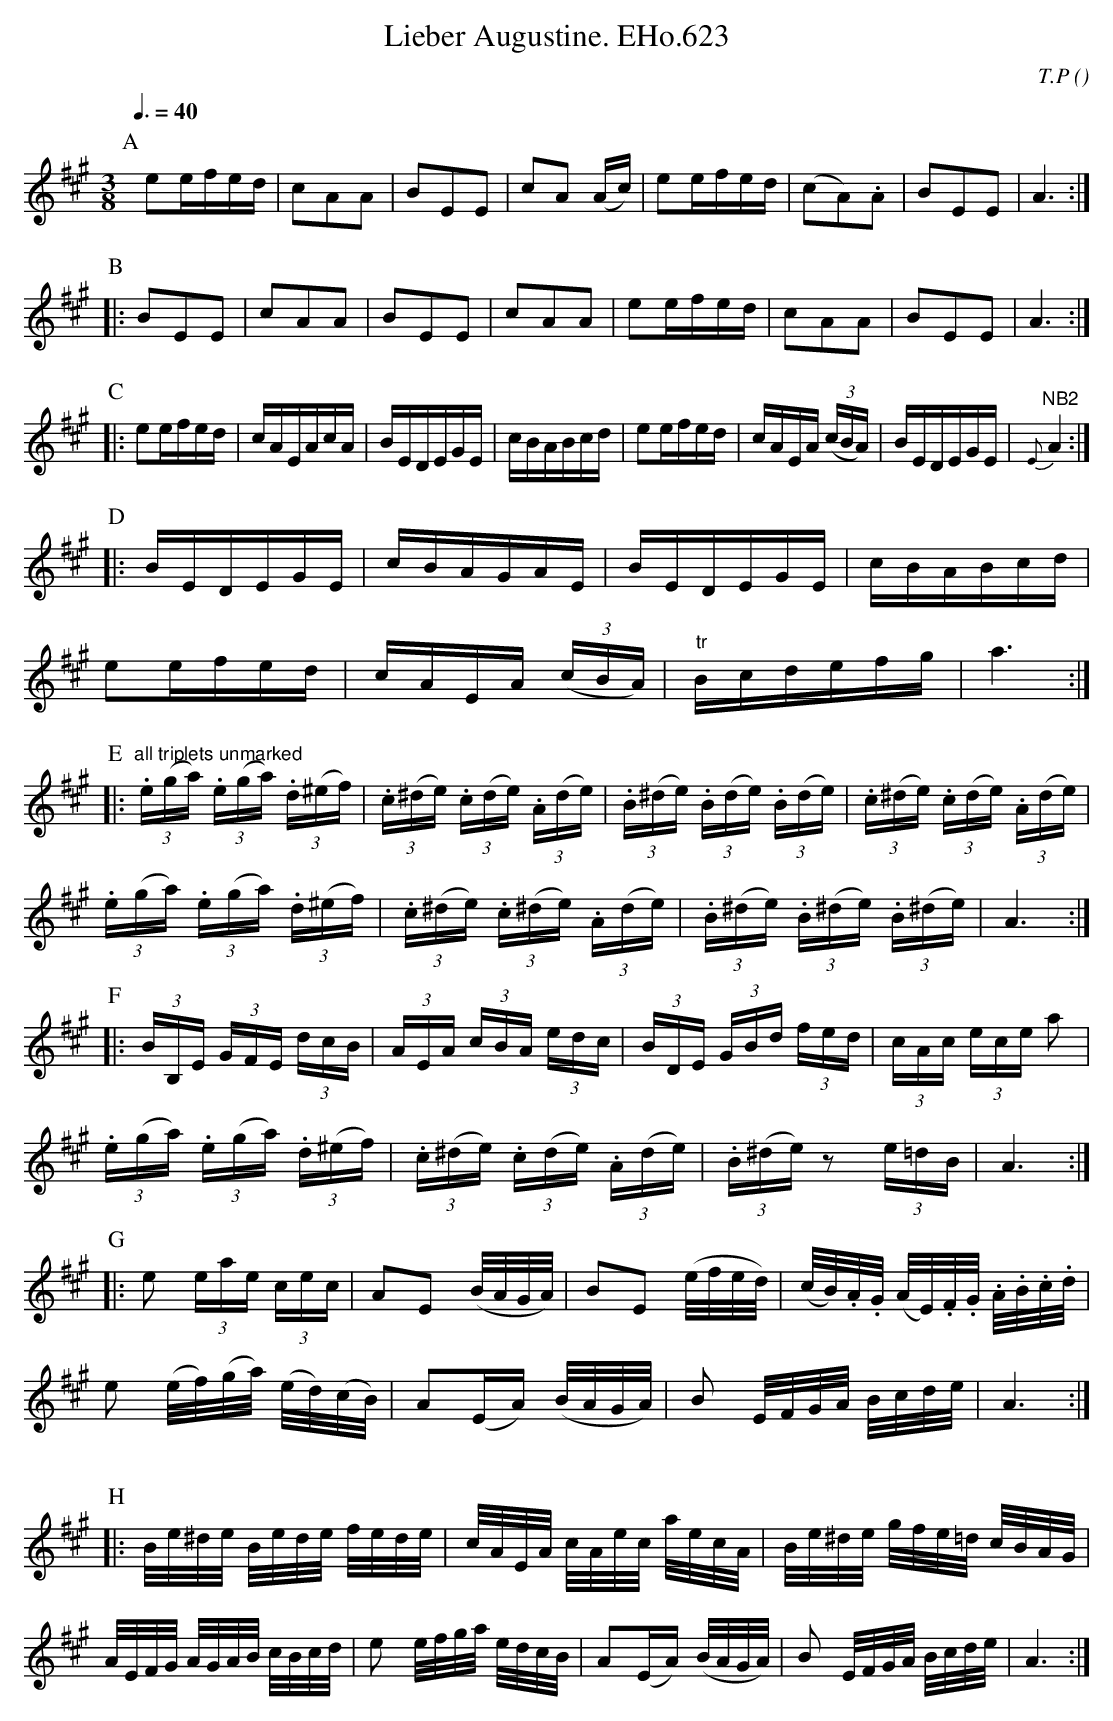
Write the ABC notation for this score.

X:1
T:Lieber Augustine. EHo.623
M:3/8
L:1/16
Q:3/8=40
C:T.P
O:
K:A
P:A
ye2efed | c2A2A2 | B2E2E2 | c2A2 (Ac) | e2efed | (c2A2).A2 | B2E2E2 | A6 :|
P:B
|: B2E2E2 | c2A2A2 | B2E2E2 | c2A2A2 | e2efed | c2A2A2 | B2E2E2 | A6 :|
P:C
|:e2efed | cAEAcA | BEDEGE | cBABcd | e2efed | cAEA (3(cBA) | BEDEGE | "NB2"{E}A4 :|
P:D
|:BEDEGE | cBAGAE | BEDEGE | cBABcd |
e2efed | cAEA (3(cBA) | "tr"Bcdefg | a6 :|
P:E
|: "^all triplets unmarked"(3.e(ga) (3.e(ga) (3.d(^ef) | (3.c(^de) (3.c(de) (3.A(de) | (3.B(^de) (3.B(de) (3.B(de)|\
(3.c(^de) (3.c(de) (3.A(de) |
(3.e(ga) (3.e(ga) (3.d(^ef) | (3.c(^de) (3.c(^de) (3.A(de) | (3.B(^de) (3.B(^de) (3.B(^de) | A6 :|
P:F
|: (3BB,E (3GFE (3dcB | (3AEA (3cBA (3edc | (3BDE (3GBd (3fed | (3cAc (3ece a2 |
(3.e(ga) (3.e(ga) (3.d(^ef) | (3.c(^de) (3.c(de) (3.A(de) | (3.B(^de) z2 (3e=dB | A6 :|
P:G
|: e2 (3eae (3cec | A2E2 (B/A/G/A/) | B2E2 (e/f/e/d/) | (c/B/).A/.G/ (A/E/).F/.G/ .A/.B/.c/.d/ |
e2 (e/f/)(g/a/) (e/d/)(c/B/) | A2(EA) (B/A/G/A/) | B2 E/F/G/A/ B/c/d/e/ | A6 :|
P:H
|: B/e/^d/e/ B/e/d/e/ f/e/d/e/ | c/A/E/A/ c/A/e/c/ a/e/c/A/ | B/e/^d/e/ g/f/e/=d/ c/B/A/G/ |
A/E/F/G/ A/G/A/B/ c/B/c/d/ |e2 e/f/g/a/ e/d/c/B/ | A2(EA) (B/A/G/A/) | B2 E/F/G/A/ B/c/d/e/ | A6 :|
